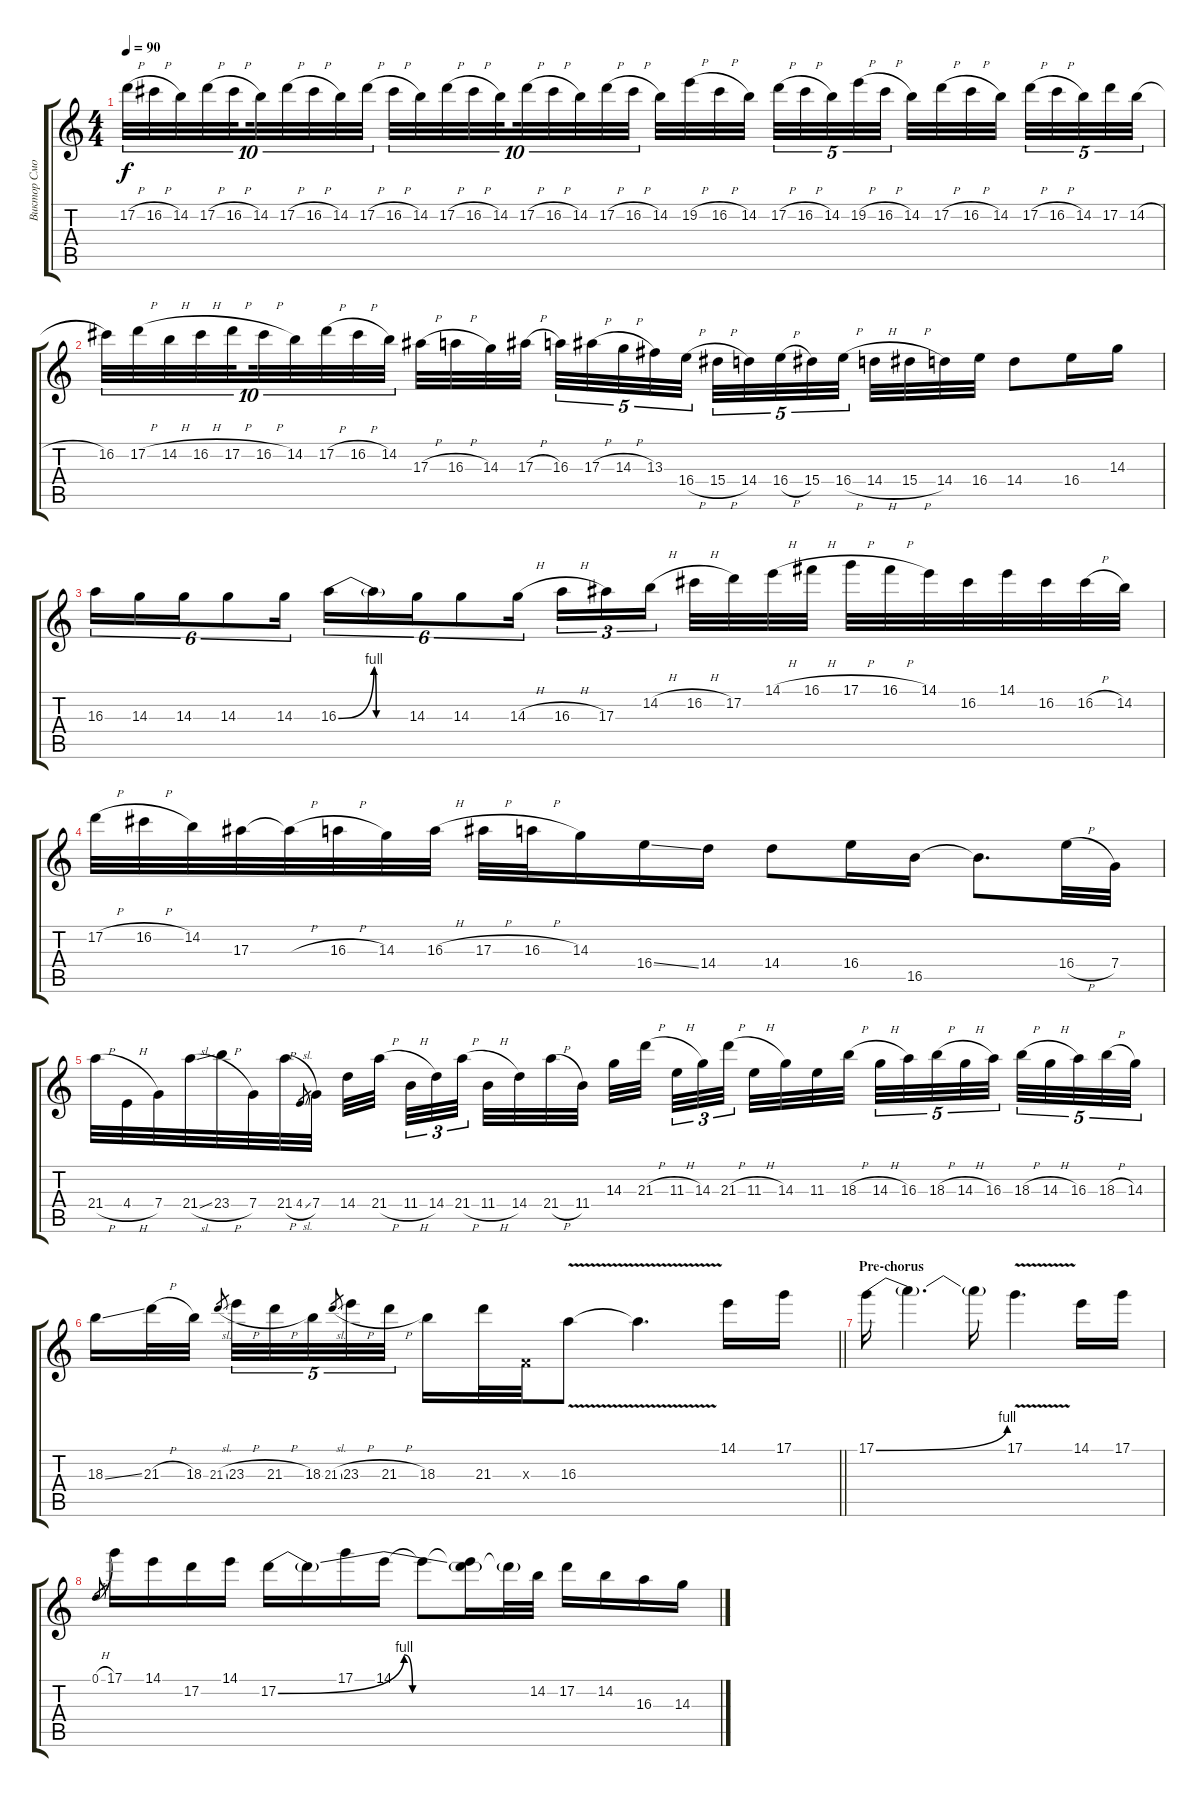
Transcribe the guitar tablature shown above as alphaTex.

\track ("Виктор Смольский" "Виктор Смо") {instrument distortionguitar}
\staff {score tabs}
\tuning (D4 A3 F3 C3 G2 D2) {hide}
\ts (4 4)
\tempo 90
\clef g2
\ks c
17.2{h}.32{tu (10 8) dy f} 16.2{h}.32{tu (10 8)} 14.2.32{tu (10 8)} 17.2{h}.32{tu (10 8)} 16.2{h}.32{tu (10 8) beam splitsecondary} 14.2.32{tu (10 8)} 17.2{h}.32{tu (10 8)} 16.2{h}.32{tu (10 8)} 14.2.32{tu (10 8)} 17.2{h}.32{tu (10 8)} 16.2{h}.32{tu (10 8)} 14.2.32{tu (10 8)} 17.2{h}.32{tu (10 8)} 16.2{h}.32{tu (10 8)} 14.2.32{tu (10 8) beam splitsecondary} 17.2{h}.32{tu (10 8)} 16.2{h}.32{tu (10 8)} 14.2.32{tu (10 8)} 17.2{h}.32{tu (10 8)} 16.2{h}.32{tu (10 8)} 14.2.32 19.2{h}.32 16.2{h}.32 14.2.32{beam splitsecondary} 17.2{h}.32{tu (5 4)} 16.2{h}.32{tu (5 4)} 14.2.32{tu (5 4)} 19.2{h}.32{tu (5 4)} 16.2{h}.32{tu (5 4)} 14.2.32 17.2{h}.32 16.2{h}.32 14.2.32{beam splitsecondary} 17.2{h}.32{tu (5 4)} 16.2{h}.32{tu (5 4)} 14.2.32{tu (5 4)} 17.2.32{tu (5 4)} 14.2{h}.32{tu (5 4)} |
16.2.32{tu (10 8)} 17.2{h}.32{tu (10 8)} 14.2{h}.32{tu (10 8)} 16.2{h}.32{tu (10 8)} 17.2{h}.32{tu (10 8) beam splitsecondary} 16.2{h}.32{tu (10 8)} 14.2.32{tu (10 8)} 17.2{h}.32{tu (10 8)} 16.2{h}.32{tu (10 8)} 14.2.32{tu (10 8)} 17.3{h}.32 16.3{h}.32 14.3.32 17.3{h}.32{beam splitsecondary} 16.3.32{tu (5 4)} 17.3{h}.32{tu (5 4)} 14.3{h}.32{tu (5 4)} 13.3.32{tu (5 4)} 16.4{h}.32{tu (5 4)} 15.4{h}.32{tu (5 4)} 14.4.32{tu (5 4)} 16.4{h}.32{tu (5 4)} 15.4.32{tu (5 4)} 16.4{h}.32{tu (5 4) beam splitsecondary} 14.4{h}.32 15.4{h}.32 14.4.32 16.4.32 14.4.8 16.4.16 14.3.16 |
16.3.16{tu (6 4)} 14.3.16{tu (6 4)} 14.3.16{tu (6 4)} 14.3.8{tu (6 4)} 14.3.16{tu (6 4)} 16.3{be (custom 0 0 30 4 32 0 60 0)}.16{tu (6 4)} 16.3{t}.16{tu (6 4)} 14.3.16{tu (6 4)} 14.3.8{tu (6 4)} 14.3{h}.16{tu (6 4)} 16.3{h}.16{tu (3 2)} 17.3.16{tu (3 2)} 14.2{h}.16{tu (3 2) beam splitsecondary} 16.2{h}.32 17.2.32 14.1{h}.32 16.1{h}.32 17.1{h}.32 16.1{h}.32 14.1.32 16.2.32 14.1.32 16.2.32 16.2{h}.32 14.2.32 |
17.2{h}.32 16.2{h}.32 14.2.32 17.3.32 17.3{h t}.32 16.3{h}.32 14.3.32 16.3{h}.32 17.3{h}.32 16.3{h}.32 14.3.16 16.4{ss}.16 14.4.16 14.4.8 16.4.16 16.5.16 16.5{t}.8{d} 16.4{h}.32 7.4.32 |
21.4{h}.32 4.4{h}.32 7.4.32 21.4{sl}.32 23.4{h}.32 7.4.32 21.4{h}.32 4.4{sl}.8{gr} 7.4.32 14.4.32 21.4{h}.32{beam splitsecondary} 11.4{h}.32{tu (3 2)} 14.4.32{tu (3 2)} 21.4{h}.32{tu (3 2) beam splitsecondary} 11.4{h}.32 14.4.32 21.4{h}.32 11.4.32 14.3.32 21.3{h}.32{beam splitsecondary} 11.3{h}.32{tu (3 2)} 14.3.32{tu (3 2)} 21.3{h}.32{tu (3 2) beam splitsecondary} 11.3{h}.32 14.3.32 11.3.32 18.3{h}.32 14.3{h}.32{tu (5 4)} 16.3.32{tu (5 4)} 18.3{h}.32{tu (5 4)} 14.3{h}.32{tu (5 4)} 16.3.32{tu (5 4) beam splitsecondary} 18.3{h}.32{tu (5 4)} 14.3{h}.32{tu (5 4)} 16.3.32{tu (5 4)} 18.3{h}.32{tu (5 4)} 14.3.32{tu (5 4)} |
\barLineRight lightlight
18.3{ss}.16 21.3{h}.32 18.3.32 21.3{sl}.8{gr beam splitsecondary} 23.3{h}.32{tu (5 4)} 21.3{h}.32{tu (5 4)} 18.3.32{tu (5 4)} 21.3{sl}.8{gr} 23.3{h}.32{tu (5 4)} 21.3{h}.32{tu (5 4)} 18.3.16 21.3.32 0.3{x}.32 16.3{v}.8 16.3{t}.4{d} 14.1.16 17.1.16 |
\section ("" "Pre-chorus")
17.1{be (bend 0 0 60 4)}.16 17.1{t}.4{d} 17.1{t}.16 17.1{v}.4{d} 14.1.16 17.1.16 |
0.1{h}.8{gr} 17.1.16 14.1.16 17.2.16 14.1.16 17.2{be (custom 0 0 30 4 32 0 60 0)}.16 17.2{t}.16 17.1.16 14.1.16 14.1{t}.8 (14.1{t} 17.2{t}).16 17.2{t}.32 14.2.32 17.2.16 14.2.16 16.3.16 14.3.16
